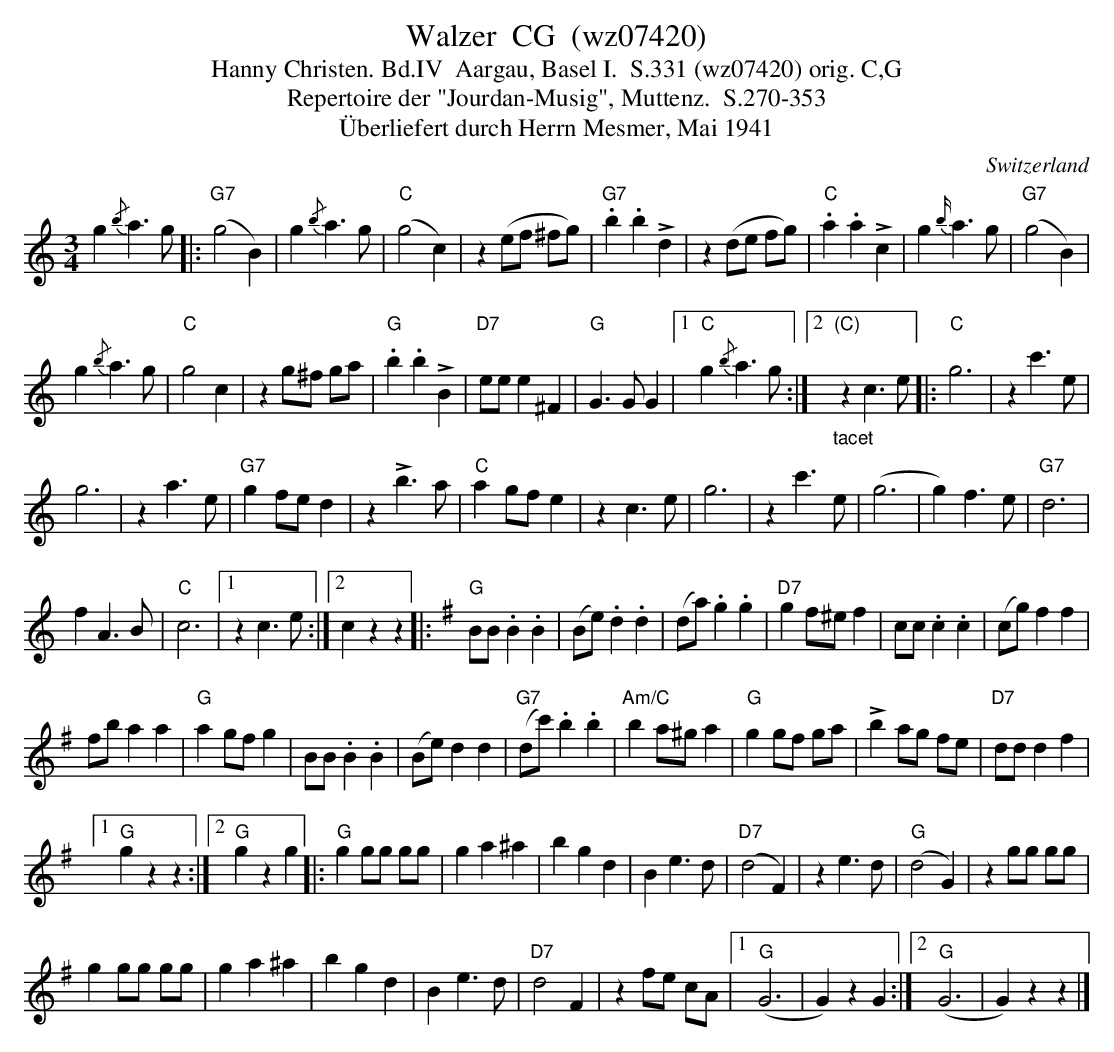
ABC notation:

X:1
T:Walzer  CG  (wz07420)
T:Hanny Christen. Bd.IV  Aargau, Basel I.  S.331 (wz07420) orig. C,G
T: Repertoire der "Jourdan-Musig", Muttenz.  S.270-353
T:Überliefert durch Herrn Mesmer, Mai 1941
M:3/4
L:1/4
O:Switzerland
K:C major
g{/b}a>g |: ("G7"g2B) | g{/b}a>g | ("C"g2c) | z(e/f/ ^f/g/) | "G7".b.b!>!d | z(d/e/ f/g/) | "C".a.a!>!c | g{b/}a>g | ("G7"g2B) |
g{/b}a>g | "C"g2c | zg/^f/ g/a/ | "G".b.b!>!B | "D7"e/e/e^F | "G"G>GG |1 "C"g {/b}a>g :|2 "_tacet""(C)"zc>e |: "C"g3 | zc'>e |
g3 | za>e | "G7"gf/e/d | z!>!b>a | "C"ag/f/e | zc>e | g3 | zc'>e | (g3 | g)f>e | "G7"d3 |
fA>B | "C"c3 |1 zc>e :|2 czz |: [K:G]     "G"B/B/.B.B | (B/e/).d.d | (d/a/).g.g | "D7"g f/^e/f | c/c/.c.c | (c/g/)ff |
f/b/aa | "G"ag/f/g | B/B/.B.B | (B/e/)dd | ("G7"d/c'/).b.b | "Am/C"ba/^g/a | "G"gg/f/ g/a/ | !>!ba/g/ f/e/ | "D7"d/d/df |1
"G"gzz :|2 "G"gzg |: "G"gg/g/ g/g/ | ga^a | bgd | Be>d | ("D7"d2F) | ze>d  | ("G"d2G) | zg/g/ g/g/ |
gg/g/ g/g/ |  ga^a | bgd | Be>d | "D7"d2F | zf/e/ c/A/ |1 ("G"G3 | G)zG :|2 ("G"G3 | G)zz |]
